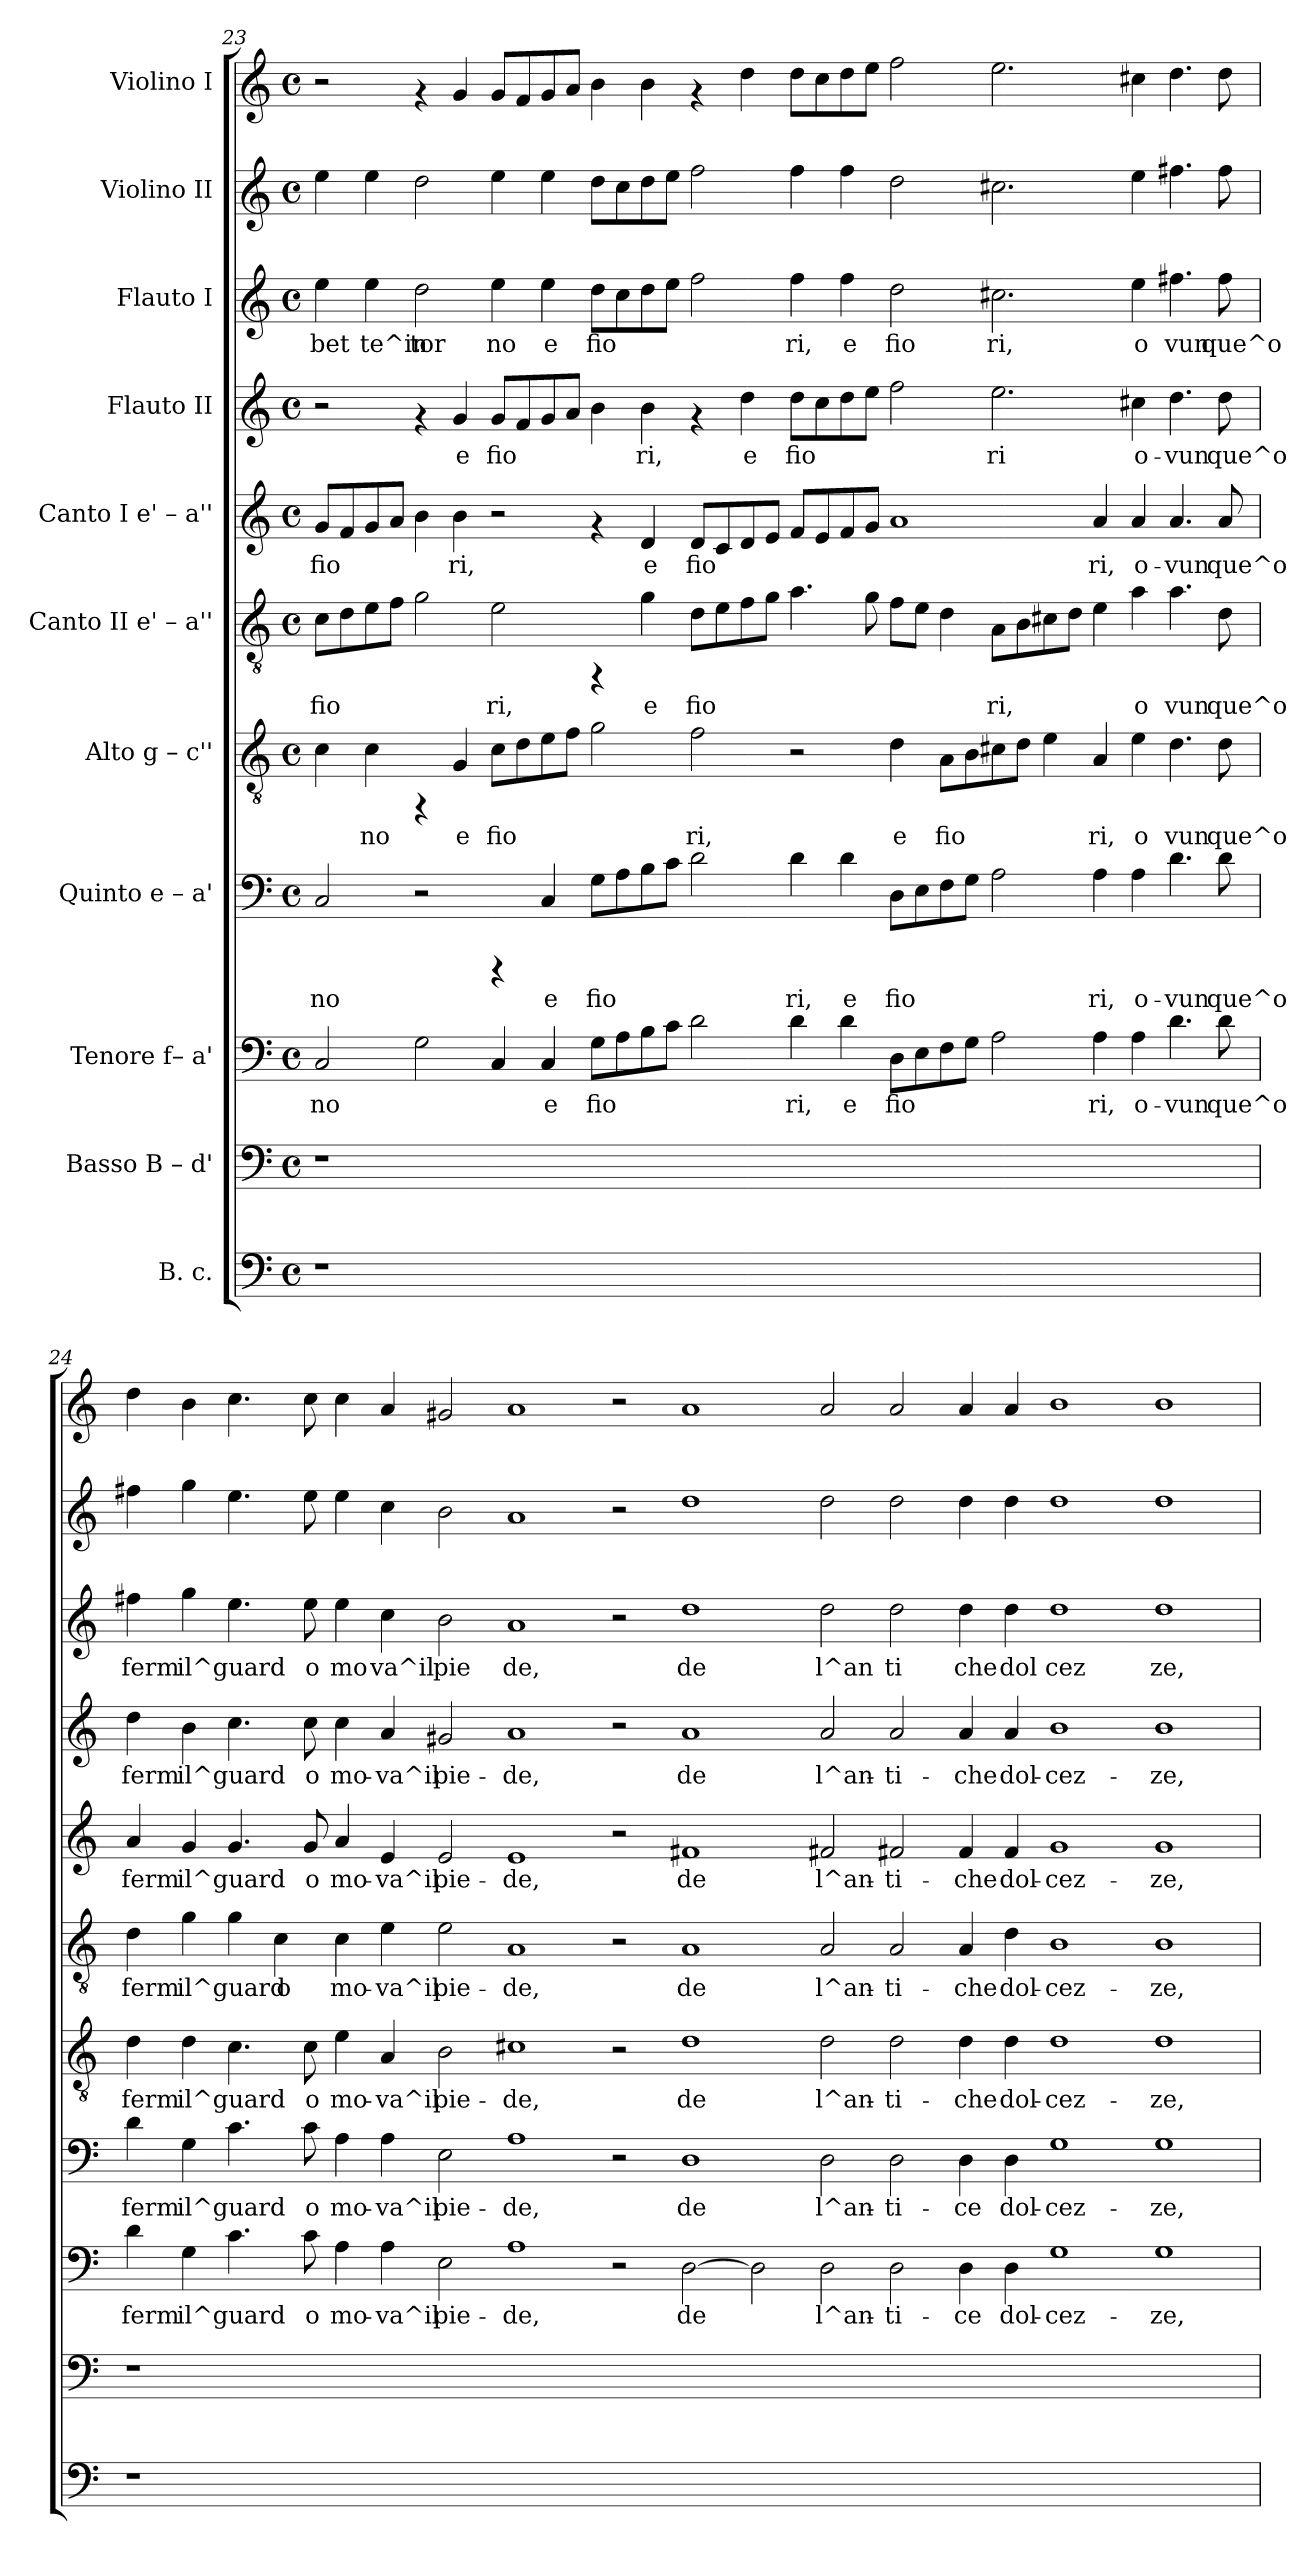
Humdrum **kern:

**kern	**kern	**kern	**text	**kern	**text	**kern	**text	**kern	**text	**kern	**text	**kern	**text	**kern	**text	**kern	**kern
*part11	*part10	*part9	*part9	*part8	*part8	*part7	*part7	*part6	*part6	*part5	*part5	*part4	*part4	*part3	*part3	*part2	*part1
*staff11	*staff10	*staff9	*staff9	*staff8	*staff8	*staff7	*staff7	*staff6	*staff6	*staff5	*staff5	*staff4	*staff4	*staff3	*staff3	*staff2	*staff1
*I"B. c.	*I"Basso  B – d'	*I"Tenore  f– a'	*	*I"Quinto  e – a'	*	*I"Alto  g – c''	*	*I"Canto II  e' – a''	*	*I"Canto I  e' – a''	*	*I"Flauto II	*	*I"Flauto I	*	*I"Violino II	*I"Violino I
!!LO:LB:g=z
*clefF4	*clefF4	*clefF4	*	*clefF4	*	*clefGv2	*	*clefGv2	*	*clefG2	*	*clefG2	*	*clefG2	*	*clefG2	*clefG2
*k[]	*k[]	*k[]	*	*k[]	*	*k[]	*	*k[]	*	*k[]	*	*k[]	*	*k[]	*	*k[]	*k[]
*C:	*C:	*C:	*	*C:	*	*C:	*	*C:	*	*C:	*	*C:	*	*C:	*	*C:	*C:
*M4/4	*M4/4	*M4/4	*	*M4/4	*	*M4/4	*	*M4/4	*	*M4/4	*	*M4/4	*	*M4/4	*	*M4/4	*M4/4
*met(c)	*met(c)	*met(c)	*	*met(c)	*	*met(c)	*	*met(c)	*	*met(c)	*	*met(c)	*	*met(c)	*	*met(c)	*met(c)
=23	=23	=23	=23	=23	=23	=23	=23	=23	=23	=23	=23	=23	=23	=23	=23	=23	=23
!	!	!	!LO:LY:a:rj	!	!LO:LY:b:rj	!	!LO:LY:b:rj	!	!LO:LY:b:rj	!	!LO:LY:b:rj	!	!	!	!LO:LY:b:cj	!	!
1r	1r	2C/	no	2C/	no	4c\	--	8c\L	fio	8g/L	fio-	2r	.	4ee\	-bet	4ee\	2r
!	!	!	!	!	!	!	!	!	!LO:LY:b:rj	!	!LO:LY:b:rj	!	!	!	!	!	!
.	.	.	.	.	.	.	.	8d\	.	8f/	--	.	.	.	.	.	.
!	!	!	!	!	!	!	!LO:LY:b:rj	!	!LO:LY:b:rj	!	!LO:LY:b:rj	!	!	!	!LO:LY:b:cj	!	!
.	.	.	.	.	.	4c\	-no	8e\	.	8g/	--	.	.	4ee\	te^in	4ee\	.
!	!	!	!	!	!	!	!	!	!LO:LY:b:rj	!	!LO:LY:b:rj	!	!	!	!	!	!
.	.	.	.	.	.	.	.	8f\J	.	8a/J	--	.	.	.	.	.	.
!	!	!	!LO:LY:a:rj	!	!	!	!	!	!LO:LY:b:rj	!	!LO:LY:b:rj	!	!	!	!LO:LY:b:cj	!	!
.	.	2G\	.	2r	.	4rFF	.	2g\	.	4b\	--	4rf	.	2dd\	tor	2dd\	4rf
!	!	!	!	!	!	!	!LO:LY:b:rj	!	!	!	!LO:LY:b:rj	!	!LO:LY:b	!	!	!	!
.	.	.	.	.	.	4G/	e	.	.	4b\	-ri,	4g/	e	.	.	.	4g/
!	!	!	!LO:LY:a:rj	!	!	!	!LO:LY:b:rj	!	!LO:LY:b:rj	!	!	!	!LO:LY:b	!	!LO:LY:b:cj	!	!
00ryy	00ryy	4C/	.	4rCCC	.	8c\L	fio	2e\	ri,	2r	.	8g/L	fio-	4ee\	no	4ee\	8g/L
!	!	!	!	!	!	!	!LO:LY:b:rj	!	!	!	!	!	!LO:LY:b	!	!	!	!
.	.	.	.	.	.	8d\	.	.	.	.	.	8f/	--	.	.	.	8f/
!	!	!	!LO:LY:a:rj	!	!LO:LY:b:rj	!	!LO:LY:b:rj	!	!	!	!	!	!LO:LY:b	!	!LO:LY:b:cj	!	!
.	.	4C/	e	4C/	e	8e\	.	.	.	.	.	8g/	--	4ee\	e	4ee\	8g/
!	!	!	!	!	!	!	!LO:LY:b:rj	!	!	!	!	!	!LO:LY:b	!	!	!	!
.	.	.	.	.	.	8f\J	.	.	.	.	.	8a/J	--	.	.	.	8a/J
!	!	!	!LO:LY:a:rj	!	!LO:LY:b:rj	!	!LO:LY:b:rj	!	!	!	!	!	!LO:LY:b	!	!LO:LY:b:cj	!	!
.	.	8G\L	fio-	8G\L	fio-	2g\	.	4rFF	.	4rf	.	4b\	--	8dd\L	fio	8dd\L	4b\
!	!	!	!LO:LY:a:rj	!	!LO:LY:b:rj	!	!	!	!	!	!	!	!	!	!LO:LY:b:cj	!	!
.	.	8A\	--	8A\	--	.	.	.	.	.	.	.	.	8cc\	.	8cc\	.
!	!	!	!LO:LY:a:rj	!	!LO:LY:b:rj	!	!	!	!LO:LY:b:rj	!	!LO:LY:b:rj	!	!LO:LY:b	!	!LO:LY:b:cj	!	!
.	.	8B\	--	8B\	--	.	.	4g\	e	4d/	e	4b\	-ri,	8dd\	.	8dd\	4b\
!	!	!	!LO:LY:a:rj	!	!LO:LY:b:rj	!	!	!	!	!	!	!	!	!	!LO:LY:b:cj	!	!
.	.	8c\J	--	8c\J	--	.	.	.	.	.	.	.	.	8ee\J	.	8ee\J	.
!	!	!	!LO:LY:a:rj	!	!LO:LY:b:rj	!	!LO:LY:b:rj	!	!LO:LY:b:rj	!	!LO:LY:b:rj	!	!	!	!LO:LY:b:cj	!	!
.	.	2d\	--	2d\	--	2f\	ri,	8d\L	fio	8d/L	fio-	4rf	.	2ff\	.	2ff\	4rf
!	!	!	!	!	!	!	!	!	!LO:LY:b:rj	!	!LO:LY:b:rj	!	!	!	!	!	!
.	.	.	.	.	.	.	.	8e\	.	8c/	--	.	.	.	.	.	.
!	!	!	!	!	!	!	!	!	!LO:LY:b:rj	!	!LO:LY:b:rj	!	!LO:LY:b	!	!	!	!
.	.	.	.	.	.	.	.	8f\	.	8d/	--	4dd\	e	.	.	.	4dd\
!	!	!	!	!	!	!	!	!	!LO:LY:b:rj	!	!LO:LY:b:rj	!	!	!	!	!	!
.	.	.	.	.	.	.	.	8g\J	.	8e/J	--	.	.	.	.	.	.
!	!	!	!LO:LY:a:rj	!	!LO:LY:b:rj	!	!	!	!LO:LY:b:rj	!	!LO:LY:b:rj	!	!LO:LY:b	!	!LO:LY:b:cj	!	!
.	.	4d\	-ri,	4d\	-ri,	2r	.	4.a\	.	8f/L	--	8dd\L	fio-	4ff\	ri,	4ff\	8dd\L
!	!	!	!	!	!	!	!	!	!	!	!LO:LY:b:rj	!	!LO:LY:b	!	!	!	!
.	.	.	.	.	.	.	.	.	.	8e/	--	8cc\	--	.	.	.	8cc\
!	!	!	!LO:LY:a:rj	!	!LO:LY:b:rj	!	!	!	!	!	!LO:LY:b:rj	!	!LO:LY:b	!	!LO:LY:b:cj	!	!
.	.	4d\	e	4d\	e	.	.	.	.	8f/	--	8dd\	--	4ff\	e	4ff\	8dd\
!	!	!	!	!	!	!	!	!	!LO:LY:b:rj	!	!LO:LY:b:rj	!	!LO:LY:b	!	!	!	!
.	.	.	.	.	.	.	.	8g\	.	8g/J	--	8ee\J	--	.	.	.	8ee\J
!	!	!	!LO:LY:a:rj	!	!LO:LY:b:rj	!	!LO:LY:b:rj	!	!LO:LY:b:rj	!	!LO:LY:b:rj	!	!LO:LY:b	!	!LO:LY:b:cj	!	!
.	.	8D\L	fio-	8D\L	fio-	4d\	e	8f\L	.	1a	--	2ff\	--	2dd\	fio	2dd\	2ff\
!	!	!	!LO:LY:a:rj	!	!LO:LY:b:rj	!	!	!	!LO:LY:b:rj	!	!	!	!	!	!	!	!
.	.	8E\	--	8E\	--	.	.	8e\J	.	.	.	.	.	.	.	.	.
!	!	!	!LO:LY:a:rj	!	!LO:LY:b:rj	!	!LO:LY:b:rj	!	!LO:LY:b:rj	!	!	!	!	!	!	!	!
.	.	8F\	--	8F\	--	8A\L	fio	4d\	.	.	.	.	.	.	.	.	.
!	!	!	!LO:LY:a:rj	!	!LO:LY:b:rj	!	!LO:LY:b:rj	!	!	!	!	!	!	!	!	!	!
.	.	8G\J	--	8G\J	--	8B\	.	.	.	.	.	.	.	.	.	.	.
!	!	!	!LO:LY:a:rj	!	!LO:LY:b:rj	!	!LO:LY:b:rj	!	!LO:LY:b:rj	!	!	!	!LO:LY:b	!	!LO:LY:b:cj	!	!
.	.	2A\	--	2A\	--	8c#X\	.	8A\L	ri,	.	.	2.ee\	-ri	2.cc#X\	ri,	2.cc#X\	2.ee\
!	!	!	!	!	!	!	!LO:LY:b:rj	!	!LO:LY:b:rj	!	!	!	!	!	!	!	!
.	.	.	.	.	.	8d\J	.	8B\	.	.	.	.	.	.	.	.	.
!	!	!	!	!	!	!	!LO:LY:b:rj	!	!LO:LY:b:rj	!	!	!	!	!	!	!	!
.	.	.	.	.	.	4e\	.	8c#X\	.	.	.	.	.	.	.	.	.
!	!	!	!	!	!	!	!	!	!LO:LY:b:rj	!	!	!	!	!	!	!	!
.	.	.	.	.	.	.	.	8d\J	.	.	.	.	.	.	.	.	.
!	!	!	!LO:LY:a:rj	!	!LO:LY:b:rj	!	!LO:LY:b:rj	!	!LO:LY:b:rj	!	!LO:LY:b:rj	!	!	!	!	!	!
.	.	4A\	-ri,	4A\	-ri,	4A/	ri,	4e\	.	4a/	-ri,	.	.	.	.	.	.
!	!	!	!LO:LY:a:rj	!	!LO:LY:b:rj	!	!LO:LY:b:rj	!	!LO:LY:b:rj	!	!LO:LY:b:rj	!	!LO:LY:b	!	!LO:LY:b:cj	!	!
.	.	4A\	o-	4A\	o-	4e\	o	4a\	o	4a/	o-	4cc#X\	o-	4ee\	o	4ee\	4cc#X\
!	!	!	!LO:LY:a:rj	!	!LO:LY:b:rj	!	!LO:LY:b:rj	!	!LO:LY:b:rj	!	!LO:LY:b:rj	!	!LO:LY:b	!	!LO:LY:b:cj	!	!
.	.	4.d\	-vun-	4.d\	-vun-	4.d\	vun	4.a\	vun	4.a/	-vun-	4.dd\	-vun-	4.ff#X\	vun	4.ff#X\	4.dd\
!	!	!	!LO:LY:a:rj	!	!LO:LY:b:rj	!	!LO:LY:b:rj	!	!LO:LY:b:rj	!	!LO:LY:b:rj	!	!LO:LY:b	!	!LO:LY:b:cj	!	!
.	.	8d\	-que^o	8d\	-que^o	8d\	que^o	8d\	que^o	8a/	-que^o	8dd\	-que^o	8ff#\	que^o	8ff#\	8dd\
!!LO:PB:g=z
=24	=24	=24	=24	=24	=24	=24	=24	=24	=24	=24	=24	=24	=24	=24	=24	=24	=24
!	!	!	!LO:LY:a:rj	!	!LO:LY:b:rj	!	!LO:LY:b:rj	!	!LO:LY:b:rj	!	!LO:LY:b:rj	!	!LO:LY:b	!	!LO:LY:b:cj	!	!
1r	1r	4d\	ferm	4d\	ferm	4d\	ferm	4d\	ferm	4a/	ferm	4dd\	ferm	4ff#X\	ferm	4ff#X\	4dd\
!	!	!	!LO:LY:a:rj	!	!LO:LY:b:rj	!	!LO:LY:b:rj	!	!LO:LY:b:rj	!	!LO:LY:b:rj	!	!LO:LY:b	!	!LO:LY:b:cj	!	!
.	.	4G\	il^guard	4G\	il^guard	4d\	il^guard	4g\	il^guard	4g/	il^guard	4b\	il^guard	4gg\	il^guard	4gg\	4b\
!	!	!	!LO:LY:a:rj	!	!LO:LY:b:rj	!	!LO:LY:b:rj	!	!LO:LY:b:rj	!	!LO:LY:b:rj	!	!LO:LY:b	!	!LO:LY:b:cj	!	!
.	.	4.c\	.	4.c\	.	4.c\	.	4g\	.	4.g/	.	4.cc\	.	4.ee\	.	4.ee\	4.cc\
!	!	!	!	!	!	!	!	!	!LO:LY:b:rj	!	!	!	!	!	!	!	!
.	.	.	.	.	.	.	.	4c\	o	.	.	.	.	.	.	.	.
!	!	!	!LO:LY:a:rj	!	!LO:LY:b:rj	!	!LO:LY:b:rj	!	!	!	!LO:LY:b:rj	!	!LO:LY:b	!	!LO:LY:b:cj	!	!
.	.	8c\	o	8c\	o	8c\	o	.	.	8g/	o	8cc\	o	8ee\	o	8ee\	8cc\
!	!	!	!LO:LY:a:rj	!	!LO:LY:b:rj	!	!LO:LY:b:rj	!	!LO:LY:b:rj	!	!LO:LY:b:rj	!	!LO:LY:b	!	!LO:LY:b:cj	!	!
1%7ryy	1%7ryy	4A\	mo-	4A\	mo-	4e\	mo-	4c\	mo-	4a/	mo-	4cc\	mo-	4ee\	mo	4ee\	4cc\
!	!	!	!LO:LY:a:rj	!	!LO:LY:b:rj	!	!LO:LY:b:rj	!	!LO:LY:b:rj	!	!LO:LY:b:rj	!	!LO:LY:b	!	!LO:LY:b:cj	!	!
.	.	4A\	-va^il	4A\	-va^il	4A/	-va^il	4e\	-va^il	4e/	-va^il	4a/	-va^il	4cc\	va^il	4cc\	4a/
!	!	!	!LO:LY:a:rj	!	!LO:LY:b:rj	!	!LO:LY:b:rj	!	!LO:LY:b:rj	!	!LO:LY:b:rj	!	!LO:LY:b	!	!LO:LY:b:cj	!	!
.	.	2E\	pie-	2E\	pie-	2B\	pie-	2e\	pie-	2e/	pie-	2g#X/	pie-	2b\	pie	2b\	2g#X/
!	!	!	!LO:LY:a:rj	!	!LO:LY:b:rj	!	!LO:LY:b:rj	!	!LO:LY:b:rj	!	!LO:LY:b:rj	!	!LO:LY:b	!	!LO:LY:b:cj	!	!
.	.	1A	-de,	1A	-de,	1c#X	-de,	1A	-de,	1e	-de,	1a	-de,	1a	de,	1a	1a
.	.	2r	.	2r	.	2r	.	2r	.	2r	.	2r	.	2r	.	2r	2r
!	!	!	!LO:LY:a:rj	!	!LO:LY:b:rj	!	!LO:LY:b:rj	!	!LO:LY:b:rj	!	!LO:LY:b:rj	!	!LO:LY:b	!	!LO:LY:b:cj	!	!
.	.	[>2D\	de	1D	de	1d	de	1A	de	1f#X	de	1a	de	1dd	de	1dd	1a
!	!	!	!LO:LY:a:rj	!	!	!	!	!	!	!	!	!	!	!	!	!	!
.	.	2D\]	.	.	.	.	.	.	.	.	.	.	.	.	.	.	.
!	!	!	!LO:LY:a:rj	!	!LO:LY:b:rj	!	!LO:LY:b:rj	!	!LO:LY:b:rj	!	!LO:LY:b:rj	!	!LO:LY:b	!	!LO:LY:b:cj	!	!
.	.	2D\	l^an-	2D\	l^an-	2d\	l^an-	2A/	l^an-	2f#X/	l^an-	2a/	l^an-	2dd\	l^an	2dd\	2a/
!	!	!	!LO:LY:a:rj	!	!LO:LY:b:rj	!	!LO:LY:b:rj	!	!LO:LY:b:rj	!	!LO:LY:b:rj	!	!LO:LY:b	!	!LO:LY:b:cj	!	!
.	.	2D\	-ti-	2D\	-ti-	2d\	-ti-	2A/	-ti-	2f#X/	-ti-	2a/	-ti-	2dd\	ti	2dd\	2a/
!	!	!	!LO:LY:a:rj	!	!LO:LY:b:rj	!	!LO:LY:b:rj	!	!LO:LY:b:rj	!	!LO:LY:b:rj	!	!LO:LY:b	!	!LO:LY:b:cj	!	!
.	.	4D\	-ce	4D\	-ce	4d\	-che	4A/	-che	4f#/	-che	4a/	-che	4dd\	che	4dd\	4a/
!	!	!	!LO:LY:a:rj	!	!LO:LY:b:rj	!	!LO:LY:b:rj	!	!LO:LY:b:rj	!	!LO:LY:b:rj	!	!LO:LY:b	!	!LO:LY:b:cj	!	!
.	.	4D\	dol-	4D\	dol-	4d\	dol-	4d\	dol-	4f#/	dol-	4a/	dol-	4dd\	dol	4dd\	4a/
!	!	!	!LO:LY:a:rj	!	!LO:LY:b:rj	!	!LO:LY:b:rj	!	!LO:LY:b:rj	!	!LO:LY:b:rj	!	!LO:LY:b	!	!LO:LY:b:cj	!	!
.	.	1G	-cez-	1G	-cez-	1d	-cez-	1B	-cez-	1g	-cez-	1b	-cez-	1dd	cez	1dd	1b
!	!	!	!LO:LY:a:rj	!	!LO:LY:b:rj	!	!LO:LY:b:rj	!	!LO:LY:b:rj	!	!LO:LY:b:rj	!	!LO:LY:b	!	!LO:LY:b:cj	!	!
.	.	1G	-ze,	1G	-ze,	1d	-ze,	1B	-ze,	1g	-ze,	1b	-ze,	1dd	ze,	1dd	1b
=	=	=	=	=	=	=	=	=	=	=	=	=	=	=	=	=	=
*-	*-	*-	*-	*-	*-	*-	*-	*-	*-	*-	*-	*-	*-	*-	*-	*-	*-
